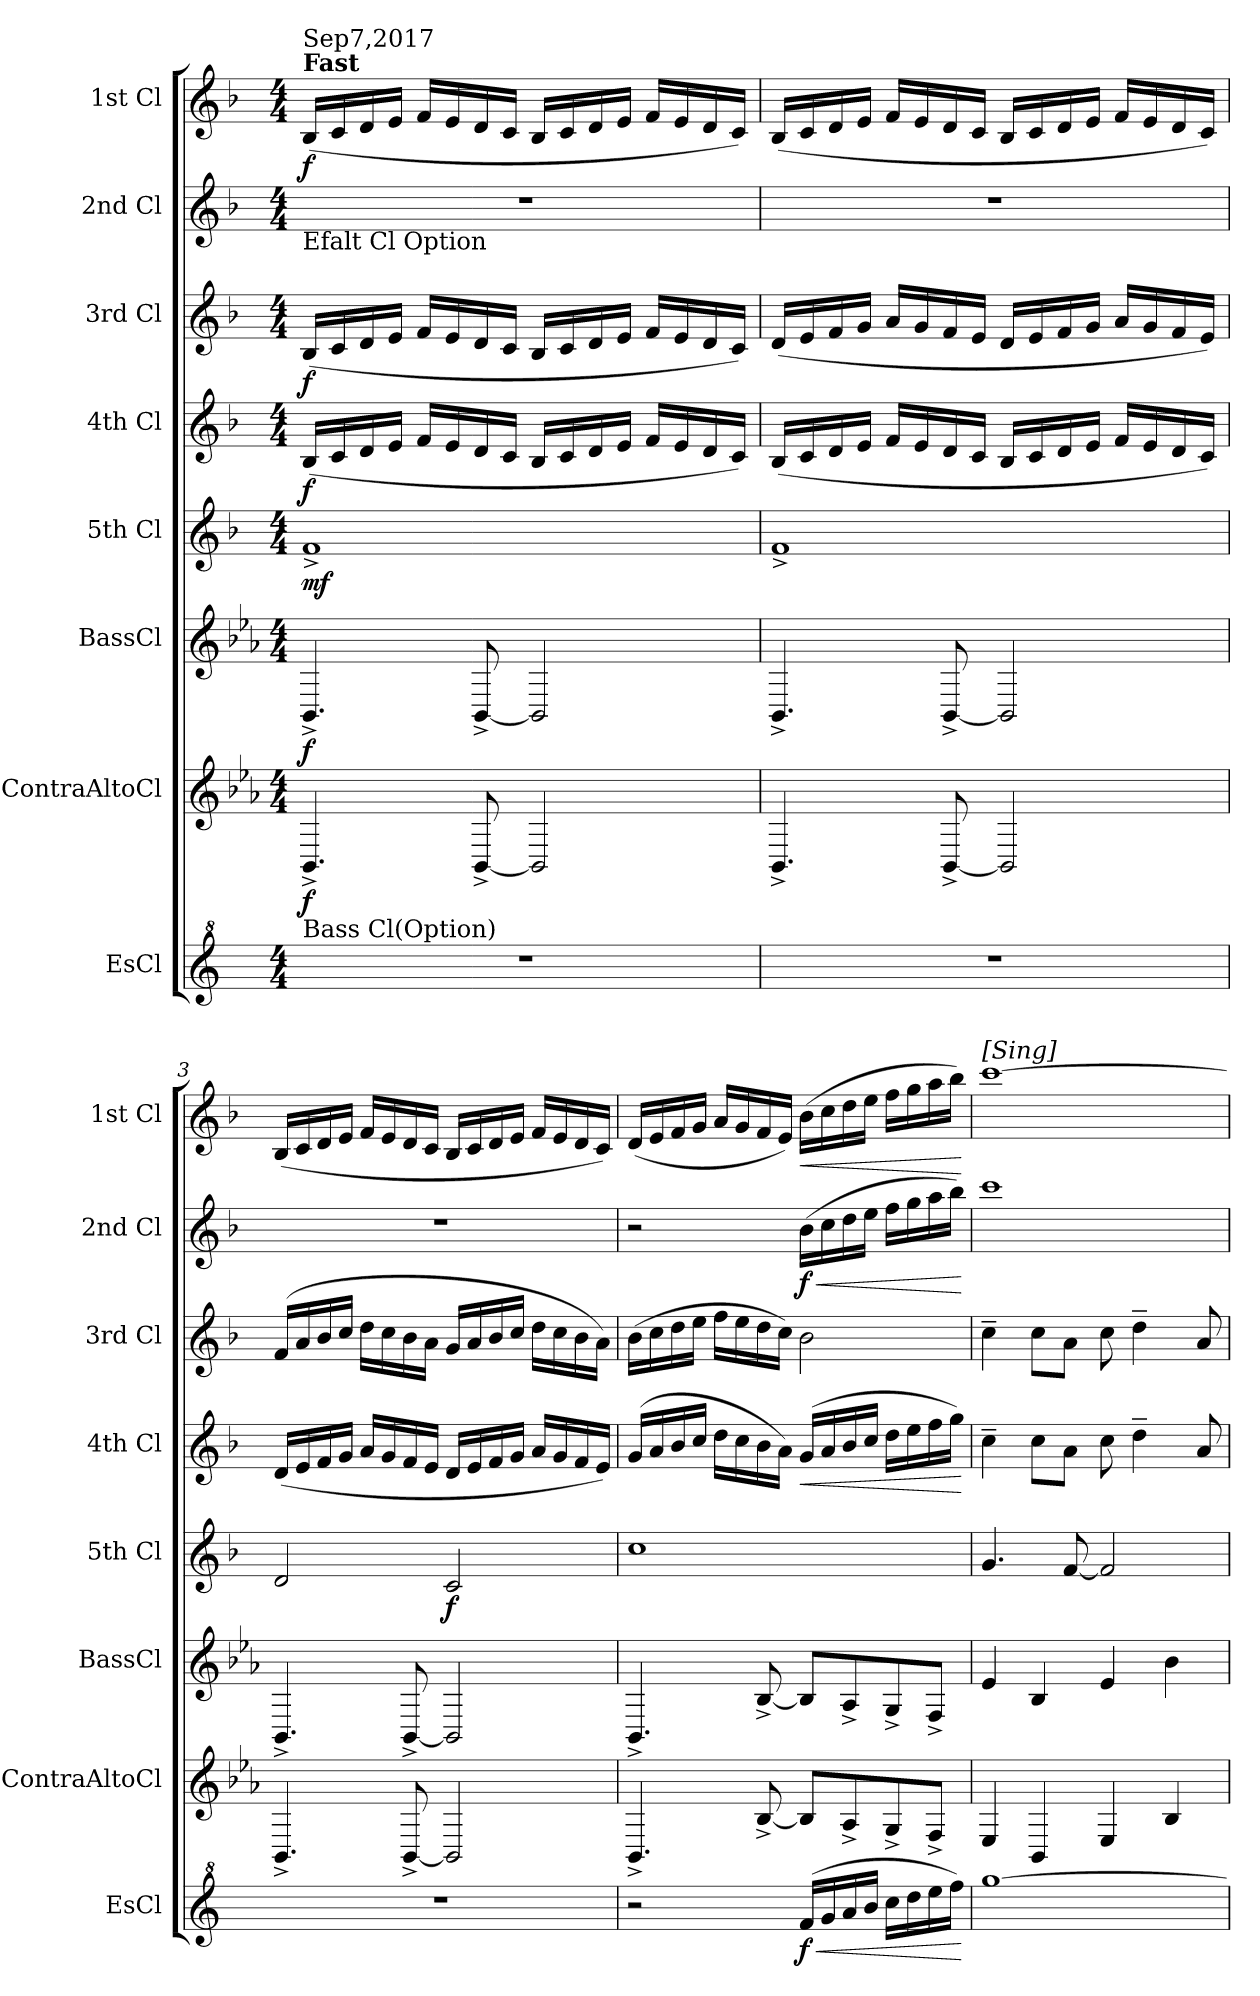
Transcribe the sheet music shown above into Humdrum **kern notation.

**kern	**dynam	**kern	**dynam	**kern	**dynam	**kern	**dynam	**kern	**dynam	**kern	**dynam	**kern	**dynam	**kern	**dynam
*part8	*part8	*part7	*part7	*part6	*part6	*part5	*part5	*part4	*part4	*part3	*part3	*part2	*part2	*part1	*part1
*staff8	*staff8	*staff7	*staff7	*staff6	*staff6	*staff5	*staff5	*staff4	*staff4	*staff3	*staff3	*staff2	*staff2	*staff1	*staff1
*I"EsCl	*	*I"ContraAltoCl	*	*I"BassCl	*	*I"5th Cl	*	*I"4th Cl	*	*I"3rd Cl	*	*I"2nd Cl	*	*I"1st Cl	*
*I'EsCl	*	*I'ContraAltoCl	*	*I'BassCl	*	*I'5th Cl	*	*I'4th Cl	*	*I'3rd Cl	*	*I'2nd Cl	*	*I'1st Cl	*
*clefG^2	*	*clefG2	*	*clefG2	*	*clefG2	*	*clefG2	*	*clefG2	*	*clefG2	*	*clefG2	*
*ITrd5c9	*	*ITrd12c21	*	*ITrd8c14	*	*ITrd1c2	*	*ITrd1c2	*	*ITrd1c2	*	*ITrd1c2	*	*ITrd1c2	*
*k[b-e-a-]	*	*k[b-e-a-]	*	*k[b-e-a-]	*	*k[b-e-a-]	*	*k[b-e-a-]	*	*k[b-e-a-]	*	*k[b-e-a-]	*	*k[b-e-a-]	*
*M4/4	*	*M4/4	*	*M4/4	*	*M4/4	*	*M4/4	*	*M4/4	*	*M4/4	*	*M4/4	*
*MM160	*	*MM160	*	*MM160	*	*MM160	*	*MM160	*	*MM160	*	*MM160	*	*MM160	*
=1	=1	=1	=1	=1	=1	=1	=1	=1	=1	=1	=1	=1	=1	=1	=1
!	!	!	!	!	!	!	!	!	!	!	!	!	!	!LO:TX:a:B:t=Fast	!
!	!	!	!	!	!	!	!	!	!	!	!	!	!	!LO:TX:a:t=Sep7,2017	!
!	!	!	!	!	!	!	!	!	!	!	!	!LO:TX:b:t=Efalt Cl Option	!	!	!
!	!	!LO:TX:b:t=Bass Cl(Option)	!	!	!	!	!	!	!	!	!	!	!	!	!
!	!	!	!LO:DY:b	!	!LO:DY:b	!	!LO:DY:b	!	!LO:DY:b	!	!LO:DY:b	!	!	!	!LO:DY:b
1r	.	4.BBB-^/	f	4.BBB-^/	f	1e-^	mf	(16A-/LL	f	(16A-/LL	f	1r	.	(16A-/LL	f
.	.	.	.	.	.	.	.	16B-/	.	16B-/	.	.	.	16B-/	.
.	.	.	.	.	.	.	.	16c/	.	16c/	.	.	.	16c/	.
.	.	.	.	.	.	.	.	16d/JJ	.	16d/JJ	.	.	.	16d/JJ	.
.	.	.	.	.	.	.	.	16e-/LL	.	16e-/LL	.	.	.	16e-/LL	.
.	.	.	.	.	.	.	.	16d/	.	16d/	.	.	.	16d/	.
.	.	[8BBB-^/	.	[8BBB-^/	.	.	.	16c/	.	16c/	.	.	.	16c/	.
.	.	.	.	.	.	.	.	16B-/JJ	.	16B-/JJ	.	.	.	16B-/JJ	.
.	.	2BBB-/]	.	2BBB-/]	.	.	.	16A-/LL	.	16A-/LL	.	.	.	16A-/LL	.
.	.	.	.	.	.	.	.	16B-/	.	16B-/	.	.	.	16B-/	.
.	.	.	.	.	.	.	.	16c/	.	16c/	.	.	.	16c/	.
.	.	.	.	.	.	.	.	16d/JJ	.	16d/JJ	.	.	.	16d/JJ	.
.	.	.	.	.	.	.	.	16e-/LL	.	16e-/LL	.	.	.	16e-/LL	.
.	.	.	.	.	.	.	.	16d/	.	16d/	.	.	.	16d/	.
.	.	.	.	.	.	.	.	16c/	.	16c/	.	.	.	16c/	.
.	.	.	.	.	.	.	.	16B-/JJ)	.	16B-/JJ)	.	.	.	16B-/JJ)	.
=2	=2	=2	=2	=2	=2	=2	=2	=2	=2	=2	=2	=2	=2	=2	=2
1r	.	4.BBB-^/	.	4.BBB-^/	.	1e-^	.	(16A-/LL	.	(16c/LL	.	1r	.	(16A-/LL	.
.	.	.	.	.	.	.	.	16B-/	.	16d/	.	.	.	16B-/	.
.	.	.	.	.	.	.	.	16c/	.	16e-/	.	.	.	16c/	.
.	.	.	.	.	.	.	.	16d/JJ	.	16f/JJ	.	.	.	16d/JJ	.
.	.	.	.	.	.	.	.	16e-/LL	.	16g/LL	.	.	.	16e-/LL	.
.	.	.	.	.	.	.	.	16d/	.	16f/	.	.	.	16d/	.
.	.	[8BBB-^/	.	[8BBB-^/	.	.	.	16c/	.	16e-/	.	.	.	16c/	.
.	.	.	.	.	.	.	.	16B-/JJ	.	16d/JJ	.	.	.	16B-/JJ	.
.	.	2BBB-/]	.	2BBB-/]	.	.	.	16A-/LL	.	16c/LL	.	.	.	16A-/LL	.
.	.	.	.	.	.	.	.	16B-/	.	16d/	.	.	.	16B-/	.
.	.	.	.	.	.	.	.	16c/	.	16e-/	.	.	.	16c/	.
.	.	.	.	.	.	.	.	16d/JJ	.	16f/JJ	.	.	.	16d/JJ	.
.	.	.	.	.	.	.	.	16e-/LL	.	16g/LL	.	.	.	16e-/LL	.
.	.	.	.	.	.	.	.	16d/	.	16f/	.	.	.	16d/	.
.	.	.	.	.	.	.	.	16c/	.	16e-/	.	.	.	16c/	.
.	.	.	.	.	.	.	.	16B-/JJ)	.	16d/JJ)	.	.	.	16B-/JJ)	.
!!LO:PB:g=z
=3	=3	=3	=3	=3	=3	=3	=3	=3	=3	=3	=3	=3	=3	=3	=3
1r	.	4.BBB-^/	.	4.BBB-^/	.	2c/	.	(16c/LL	.	(16e-/LL	.	1r	.	(16A-/LL	.
.	.	.	.	.	.	.	.	16d/	.	16g/	.	.	.	16B-/	.
.	.	.	.	.	.	.	.	16e-/	.	16a-/	.	.	.	16c/	.
.	.	.	.	.	.	.	.	16f/JJ	.	16b-/JJ	.	.	.	16d/JJ	.
.	.	.	.	.	.	.	.	16g/LL	.	16cc\LL	.	.	.	16e-/LL	.
.	.	.	.	.	.	.	.	16f/	.	16b-\	.	.	.	16d/	.
.	.	[8BBB-^/	.	[8BBB-^/	.	.	.	16e-/	.	16a-\	.	.	.	16c/	.
.	.	.	.	.	.	.	.	16d/JJ	.	16g\JJ	.	.	.	16B-/JJ	.
!	!	!	!	!	!	!	!LO:DY:b	!	!	!	!	!	!	!	!
.	.	2BBB-/]	.	2BBB-/]	.	2B-/	f	16c/LL	.	16f/LL	.	.	.	16A-/LL	.
.	.	.	.	.	.	.	.	16d/	.	16g/	.	.	.	16B-/	.
.	.	.	.	.	.	.	.	16e-/	.	16a-/	.	.	.	16c/	.
.	.	.	.	.	.	.	.	16f/JJ	.	16b-/JJ	.	.	.	16d/JJ	.
.	.	.	.	.	.	.	.	16g/LL	.	16cc\LL	.	.	.	16e-/LL	.
.	.	.	.	.	.	.	.	16f/	.	16b-\	.	.	.	16d/	.
.	.	.	.	.	.	.	.	16e-/	.	16a-\	.	.	.	16c/	.
.	.	.	.	.	.	.	.	16d/JJ)	.	16g\JJ)	.	.	.	16B-/JJ)	.
=4	=4	=4	=4	=4	=4	=4	=4	=4	=4	=4	=4	=4	=4	=4	=4
2r	.	4.BBB-^/	.	4.BBB-^/	.	1b-	.	(16f/LL	.	(16a-\LL	.	2r	.	(16c/LL	.
.	.	.	.	.	.	.	.	16g/	.	16b-\	.	.	.	16d/	.
.	.	.	.	.	.	.	.	16a-/	.	16cc\	.	.	.	16e-/	.
.	.	.	.	.	.	.	.	16b-/JJ	.	16dd\JJ	.	.	.	16f/JJ	.
.	.	.	.	.	.	.	.	16cc\LL	.	16ee-\LL	.	.	.	16g/LL	.
.	.	.	.	.	.	.	.	16b-\	.	16dd\	.	.	.	16f/	.
.	.	[8BB-^/	.	[8BB-^/	.	.	.	16a-\	.	16cc\	.	.	.	16e-/	.
.	.	.	.	.	.	.	.	16g\JJ)	.	16b-\JJ)	.	.	.	16d/JJ)	.
!	!LO:HP:b	!	!	!	!	!	!	!	!LO:HP:b	!	!	!	!LO:HP:b	!	!LO:HP:b
!	!LO:DY:n=1:b	!	!	!	!	!	!	!	!	!	!	!	!LO:DY:n=1:b	!	!
(16a-/LL	< f	8BB-/L]	.	8BB-/L]	.	.	.	(16f/LL	<	2a-\	.	(16a-\LL	< f	(16a-\LL	<
16b-/	.	.	.	.	.	.	.	16g/	.	.	.	16b-\	.	16b-\	.
16cc/	.	8AA-^/	.	8AA-^/	.	.	.	16a-/	.	.	.	16cc\	.	16cc\	.
16dd/JJ	.	.	.	.	.	.	.	16b-/JJ	.	.	.	16dd\JJ	.	16dd\JJ	.
16ee-\LL	.	8GG^/	.	8GG^/	.	.	.	16cc\LL	.	.	.	16ee-\LL	.	16ee-\LL	.
16ff\	.	.	.	.	.	.	.	16dd\	.	.	.	16ff\	.	16ff\	.
16gg\	.	8FF^/J	.	8FF^/J	.	.	.	16ee-\	.	.	.	16gg\	.	16gg\	.
16aa-\JJ)	.	.	.	.	.	.	.	16ff\JJ)	.	.	.	16aa-\JJ)	.	16aa-\JJ)	.
.	[	.	.	.	.	.	.	.	[	.	.	.	[	.	[
=5	=5	=5	=5	=5	=5	=5	=5	=5	=5	=5	=5	=5	=5	=5	=5
!!LO:REH:place=s1:a:B:fs=14:t=A
!	!	!	!	!	!	!	!	!	!	!	!	!	!	!LO:TX:a:B:t=[Sing]	!
[1bb-	.	4EE-/	.	4E-/	.	4.f/	.	4b-~\	.	4b-~\	.	1bb-	.	[1bb-	.
.	.	4BBB-/	.	4BB-/	.	.	.	8b-\L	.	8b-\L	.	.	.	.	.
.	.	.	.	.	.	[8e-/	.	8g\J	.	8g\J	.	.	.	.	.
.	.	4EE-/	.	4E-/	.	2e-/]	.	8b-\	.	8b-\	.	.	.	.	.
.	.	.	.	.	.	.	.	4cc~\	.	4cc~\	.	.	.	.	.
.	.	4BB-/	.	4B-\	.	.	.	.	.	.	.	.	.	.	.
.	.	.	.	.	.	.	.	8g/	.	8g/	.	.	.	.	.
=	=	=	=	=	=	=	=	=	=	=	=	=	=	=	=
*-	*-	*-	*-	*-	*-	*-	*-	*-	*-	*-	*-	*-	*-	*-	*-
